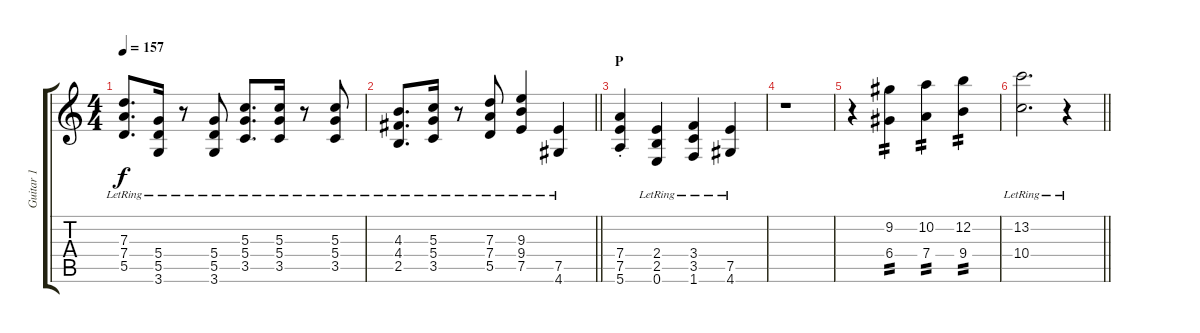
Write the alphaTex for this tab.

\track ("Guitar 1" "Guitar 1") {instrument overdrivenguitar}
\staff {score tabs}
\tuning (E4 B3 G3 D3 A2 E2) {hide}
\ts (4 4)
\tempo 157
\clef g2
\ks c
(7.3{lr} 7.4{lr} 5.5{lr}).8{d dy f} (5.4{lr} 5.5{lr} 3.6{lr}).16 r.8 (5.4{lr} 5.5{lr} 3.6{lr}).8 (5.3{lr} 5.4{lr} 3.5{lr}).8{d} (5.3{lr} 5.4{lr} 3.5{lr}).16 r.8 (5.3{lr} 5.4{lr} 3.5{lr}).8 |
\barLineRight lightlight
(4.3{lr} 4.4{lr} 2.5{lr}).8{d} (5.3{lr} 5.4{lr} 3.5{lr}).16 r.8 (7.3{lr} 7.4{lr} 5.5{lr}).8 (9.3{lr} 9.4{lr} 7.5{lr}).4 (7.5{lr} 4.6{lr}).4 |
\section ("" "P")
(7.4{st} 7.5{st} 5.6{st}).4 (2.4{lr} 2.5{lr} 0.6{lr}).4 (3.4{lr} 3.5{lr} 1.6{lr}).4 (7.5{lr} 4.6{lr}).4 |
r.1 |
r.4 (9.2 6.4).4{tp 2} (10.2 7.4).4{tp 2} (12.2 9.4).4{tp 2} |
\barLineRight lightlight
(13.2{lr} 10.4{lr}).2{d} r.4
